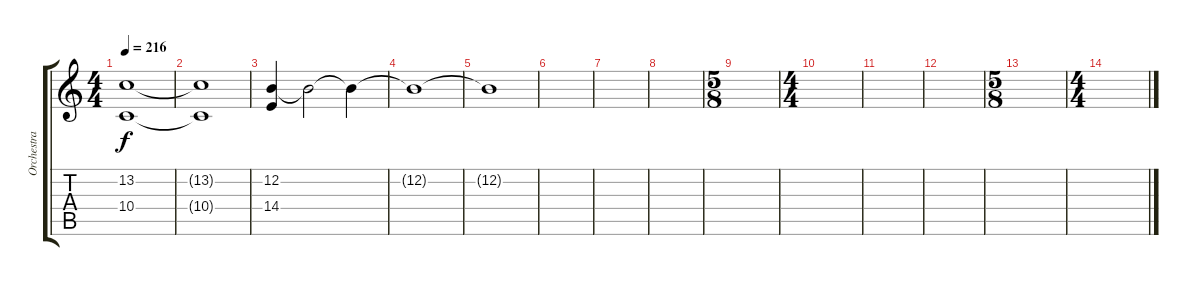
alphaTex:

\track ("Orchestra" "Orchestra") {instrument stringensemble1}
\staff {score tabs}
\tuning (E4 B3 G3 D3 A2 E2) {hide}
\ts (4 4)
\tempo 216
\clef g2
\ks c
(13.2 10.4).1{dy f} |
(13.2{t} 10.4{t}).1 |
(12.2 14.4).4 12.2{t}.2 12.2{t}.4 |
12.2{t}.1 |
12.2{t}.1 |
|
|
|
\ts (5 8)
|
\ts (4 4)
|
|
|
\ts (5 8)
|
\ts (4 4)
